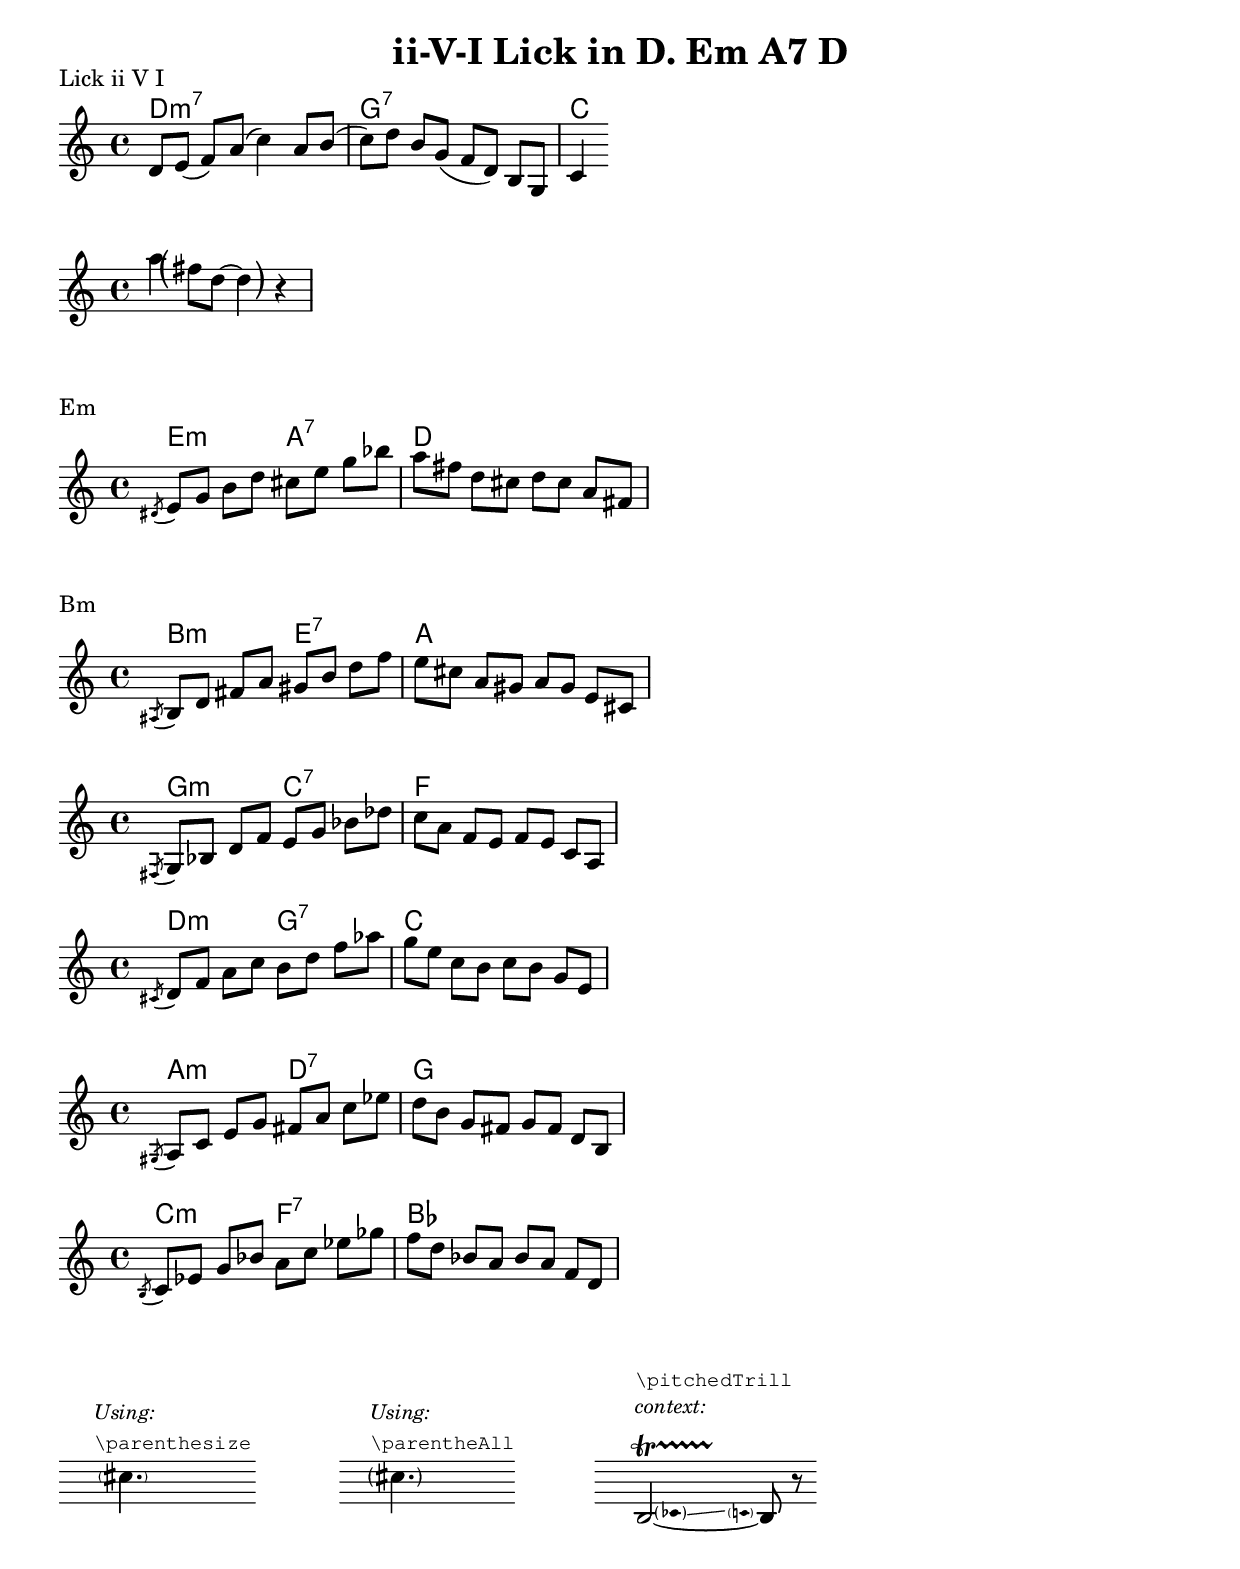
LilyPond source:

\version "2.19.19"
\language "english"
\include "stylesheet_fiddle.ly"

\header {
  title = "ii-V-I Lick in D. Em A7 D"
}

startParenthesis = {
  \once \override ParenthesesItem.stencils = #(lambda (grob)
        (let ((par-list (parentheses-item::calc-parenthesis-stencils grob)))
          (list (car par-list) point-stencil )))
}

endParenthesis = {
  \once \override ParenthesesItem.stencils = #(lambda (grob)
        (let ((par-list (parentheses-item::calc-parenthesis-stencils grob)))
          (list point-stencil (cadr par-list))))
}


chordNames_iiVI = \chordmode {
  d1:m7 g1:7 c1
}
melody_iiVI = \relative c' {
  d8 e( f) a( c4) a8 b( 
  c) d 
    \stemUp b g( f d) b g c4  
}
\markup "Lick ii V I"
\score {
  
  <<
    \new ChordNames{ \chordNames_iiVI}
    \new Staff     { \melody_iiVI }
  >>
  \layout { }
  \midi { }
}

chordNames = \chordmode {
  e2:m a2:7 d1

}

melody = \relative c' {
  \acciaccatura ds8
  % bf = _"flat 6 of D"
  e8 g b d cs e g bf a8
 fs8 d8 cs d cs a fs
}



%%%%%% Example:

\relative c'' {

a'4
  \override ParenthesesItem.font-size = #5
  \startParenthesis
  \parenthesize fs8
   d8 ~
    \endParenthesis
   \parenthesize d4
  r4
}


words = \lyricmode {
}

\markup "Em"
\score {
  <<
    \new ChordNames{ \chordNames}
    \new Staff     { \melody }
  >>
  \layout { }
  \midi { }
}

\markup "Bm"
\score {
  <<
    \new ChordNames{ \transpose e b, \chordNames}
    \new Staff     { \transpose e b, \melody }
  >>
  \layout { }
}

\score {
  <<
    \new ChordNames{ \transpose e g, \chordNames}
    \new Staff     { \transpose e g, \melody }
  >>
  \layout { }
}
\score {
  <<
    \new ChordNames{ \transpose e d \chordNames}
    \new Staff     { \transpose e d \melody }
  >>
  \layout { }
  \midi { }
}
\score {
  <<
    \new ChordNames{ \transpose e a \chordNames}
    \new Staff     { \transpose e a, \melody }
  >>
  \layout { }
  \midi { }
}
\score {
  <<
    \new ChordNames{ \transpose e c \chordNames}
    \new Staff     { \transpose e c \melody }
  >>
  \layout { }
  \midi { }
}%%%% http://lsr.di.unimi.it/LSR/Item?id=972
% added by PPS on Jan. 2015.
%% => https://code.google.com/p/lilypond/issues/detail?id=155
%% => http://lilypond.1069038.n5.nabble.com/Pitched-trill-glissando-tc170876.html
%%
%% The functionality of this snippet is default for 2.19.20


%%%%%%%%%%%%%%%%%%%%%%%%%%%%%%%%%%%%%%%%%%%%%%%%%%%%%%%%%%%%%%%%%%%%%%%%%%%%%%%%%%%%%%%%%%

% LSR workaround:
%#(set! paper-alist (cons '("snippet" . (cons (* 210 mm) (* 50 mm))) paper-alist))
\paper {
 % #(set-paper-size "snippet")
%  ragged-right = ##f
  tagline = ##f
}
\markup\vspace #1
%%%%%%%%%%%%%%%%%%%%%%%%%%%%%%%%%%%%%%%%%%%%%%%%%%%%%%%%%%%%%%%%%%%%%%%%%%%%%%%%%%%%%%%%%%%%

\paper {
  indent = 0
}

parentheAll = #(define-music-function (parser location note) (ly:music?)
#{
  \once \override ParenthesesItem.font-size = #-1
  \once \override ParenthesesItem.stencil = #(lambda (grob)
       (let* ((acc (ly:grob-object (ly:grob-parent grob Y) 'accidental-grob))
              (dot (ly:grob-object (ly:grob-parent grob Y) 'dot)))
         (if (not (null? acc)) (ly:pointer-group-interface::add-grob grob 'elements acc))
         (if (not (null? dot)) (ly:pointer-group-interface::add-grob grob 'elements dot))
         (parentheses-item::print grob)))
  \parenthesize $note
#})

\score {
   {
    \mark\markup\small\column {
      \italic "Using:" \vspace #.3
      \typewriter "\parenthesize"
    }
    \parenthesize cs''4.
    s1
    \stopStaff
    s1
    \startStaff
    s4 \bar ""
    \mark\markup\small\column {
      \italic "Using:" \vspace #.3
      \typewriter "\parentheAll"
    }
    \parentheAll cs''!4.
    s1 s4
    \stopStaff
    s1
    \startStaff
    s4 \bar ""
    \tweak extra-offset #'(1 . 1.5)
    \mark\markup\small\column {
      \typewriter "\pitchedTrill"  \vspace #.2
      \italic "context:"
    }
  \pitchedTrill b2\startTrillSpan
  -\tweak minimum-length #10
  -\tweak springs-and-rods #ly:spanner::set-spacing-rods
  -\tweak bound-details.right.Y #-2.7
  -\tweak bound-details.left.padding #3.5
  -\tweak bound-details.right.padding #.8
  \glissando ~ cf'
  \once \omit Staff.Flag
  \once \omit Staff.Stem
  \once \override NoteHead.font-size = #-4
  \once \override NoteHead.X-offset = #-.4
  \grace {  \parentheAll c'!8\stopTrillSpan }
  b8 r8
  }
  \layout {
    \context {
      \Score
      \omit TimeSignature
      \override Clef.transparent = ##t
      \override BarLine.transparent = ##t
      \override RehearsalMark.self-alignment-X = #LEFT
    }
  }
}